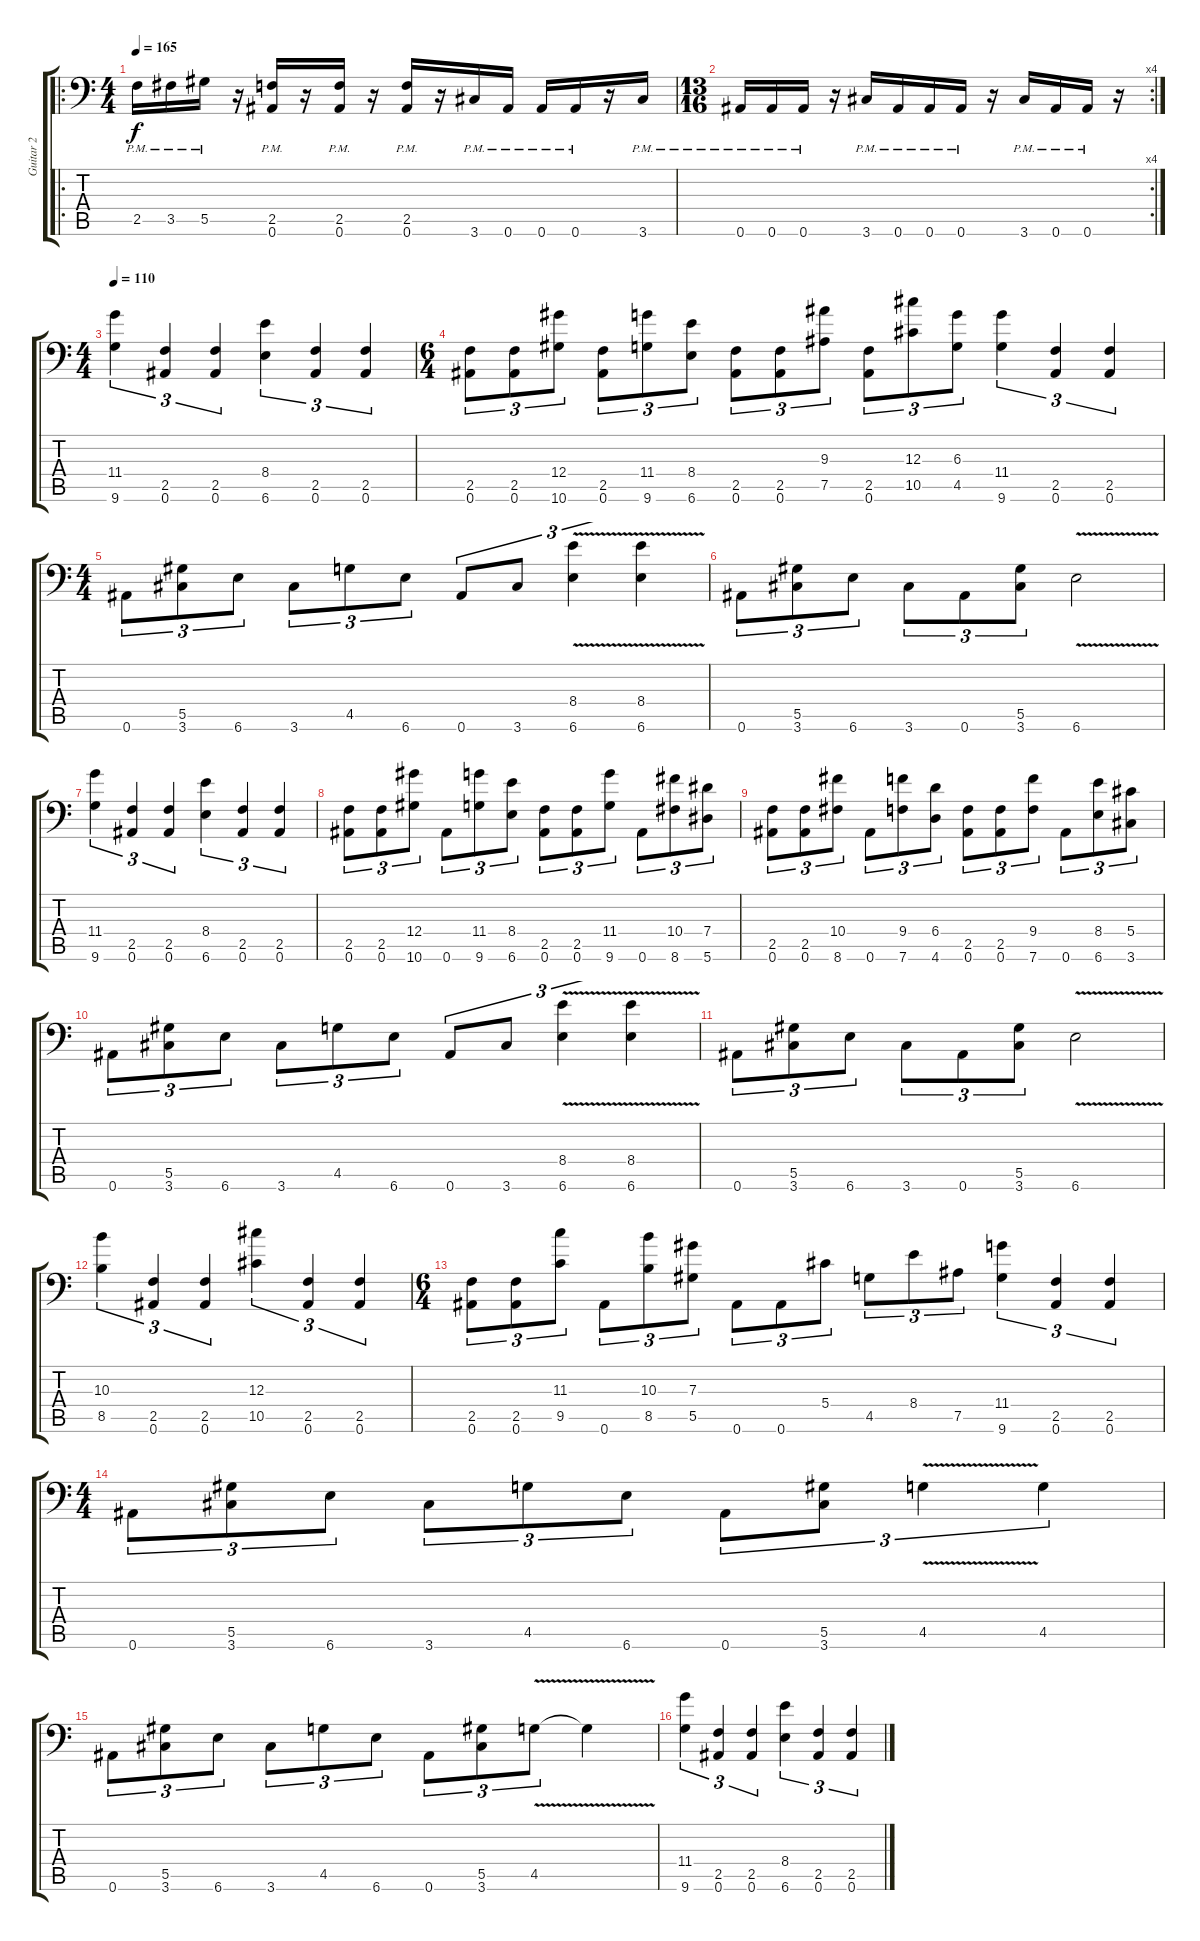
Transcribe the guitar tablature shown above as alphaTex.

\track ("Guitar 2" "Guitar 2") {instrument distortionguitar}
\staff {score tabs}
\tuning (Bb3 F3 Db3 Ab2 Eb2 Bb1) {hide}
\ro
\ts (4 4)
\tempo 165
\clef f4
\ks c
2.5{pm}.16{dy f} 3.5{pm}.16 5.5{pm}.16 r.16 (2.5{pm} 0.6{pm}).16 r.16 (2.5{pm} 0.6{pm}).16 r.16 (2.5{pm} 0.6{pm}).16 r.16 3.6{pm}.16 0.6{pm}.16 0.6{pm}.16 0.6{pm}.16 r.16 3.6{pm}.16 |
\rc 4
\ts (13 16)
0.6{pm}.16 0.6{pm}.16 0.6{pm}.16 r.16 3.6{pm}.16 0.6{pm}.16 0.6{pm}.16 0.6{pm}.16 r.16 3.6{pm}.16 0.6{pm}.16 0.6{pm}.16 r.16 |
\ts (4 4)
\tempo 110
(11.4 9.6).4{tu (3 2)} (2.5 0.6).4{tu (3 2)} (2.5 0.6).4{tu (3 2)} (8.4 6.6).4{tu (3 2)} (2.5 0.6).4{tu (3 2)} (2.5 0.6).4{tu (3 2)} |
\ts (6 4)
(2.5 0.6).8{tu (3 2)} (2.5 0.6).8{tu (3 2)} (12.4 10.6).8{tu (3 2)} (2.5 0.6).8{tu (3 2)} (11.4 9.6).8{tu (3 2)} (8.4 6.6).8{tu (3 2)} (2.5 0.6).8{tu (3 2)} (2.5 0.6).8{tu (3 2)} (9.3 7.5).8{tu (3 2)} (2.5 0.6).8{tu (3 2)} (12.3 10.5).8{tu (3 2)} (6.3 4.5).8{tu (3 2)} (11.4 9.6).4{tu (3 2)} (2.5 0.6).4{tu (3 2)} (2.5 0.6).4{tu (3 2)} |
\ts (4 4)
0.6.8{tu (3 2)} (5.5 3.6).8{tu (3 2)} 6.6.8{tu (3 2)} 3.6.8{tu (3 2)} 4.5.8{tu (3 2)} 6.6.8{tu (3 2)} 0.6.8{tu (3 2)} 3.6.8{tu (3 2)} (8.4{v} 6.6{v}).4{tu (3 2)} (8.4{v} 6.6{v}).4{tu (3 2)} |
0.6.8{tu (3 2)} (5.5 3.6).8{tu (3 2)} 6.6.8{tu (3 2)} 3.6.8{tu (3 2)} 0.6.8{tu (3 2)} (5.5 3.6).8{tu (3 2)} 6.6{v}.2 |
(11.4 9.6).4{tu (3 2)} (2.5 0.6).4{tu (3 2)} (2.5 0.6).4{tu (3 2)} (8.4 6.6).4{tu (3 2)} (2.5 0.6).4{tu (3 2)} (2.5 0.6).4{tu (3 2)} |
(2.5 0.6).8{tu (3 2)} (2.5 0.6).8{tu (3 2)} (12.4 10.6).8{tu (3 2)} 0.6.8{tu (3 2)} (11.4 9.6).8{tu (3 2)} (8.4 6.6).8{tu (3 2)} (2.5 0.6).8{tu (3 2)} (2.5 0.6).8{tu (3 2)} (11.4 9.6).8{tu (3 2)} 0.6.8{tu (3 2)} (10.4 8.6).8{tu (3 2)} (7.4 5.6).8{tu (3 2)} |
(2.5 0.6).8{tu (3 2)} (2.5 0.6).8{tu (3 2)} (10.4 8.6).8{tu (3 2)} 0.6.8{tu (3 2)} (9.4 7.6).8{tu (3 2)} (6.4 4.6).8{tu (3 2)} (2.5 0.6).8{tu (3 2)} (2.5 0.6).8{tu (3 2)} (9.4 7.6).8{tu (3 2)} 0.6.8{tu (3 2)} (8.4 6.6).8{tu (3 2)} (5.4 3.6).8{tu (3 2)} |
0.6.8{tu (3 2)} (5.5 3.6).8{tu (3 2)} 6.6.8{tu (3 2)} 3.6.8{tu (3 2)} 4.5.8{tu (3 2)} 6.6.8{tu (3 2)} 0.6.8{tu (3 2)} 3.6.8{tu (3 2)} (8.4{v} 6.6{v}).4{tu (3 2)} (8.4{v} 6.6{v}).4{tu (3 2)} |
0.6.8{tu (3 2)} (5.5 3.6).8{tu (3 2)} 6.6.8{tu (3 2)} 3.6.8{tu (3 2)} 0.6.8{tu (3 2)} (5.5 3.6).8{tu (3 2)} 6.6{v}.2 |
(10.3 8.5).4{tu (3 2)} (2.5 0.6).4{tu (3 2)} (2.5 0.6).4{tu (3 2)} (12.3 10.5).4{tu (3 2)} (2.5 0.6).4{tu (3 2)} (2.5 0.6).4{tu (3 2)} |
\ts (6 4)
(2.5 0.6).8{tu (3 2)} (2.5 0.6).8{tu (3 2)} (11.3 9.5).8{tu (3 2)} 0.6.8{tu (3 2)} (10.3 8.5).8{tu (3 2)} (7.3 5.5).8{tu (3 2)} 0.6.8{tu (3 2)} 0.6.8{tu (3 2)} 5.4.8{tu (3 2)} 4.5.8{tu (3 2)} 8.4.8{tu (3 2)} 7.5.8{tu (3 2)} (11.4 9.6).4{tu (3 2)} (2.5 0.6).4{tu (3 2)} (2.5 0.6).4{tu (3 2)} |
\ts (4 4)
0.6.8{tu (3 2)} (5.5 3.6).8{tu (3 2)} 6.6.8{tu (3 2)} 3.6.8{tu (3 2)} 4.5.8{tu (3 2)} 6.6.8{tu (3 2)} 0.6.8{tu (3 2)} (5.5 3.6).8{tu (3 2)} 4.5{v}.4{tu (3 2)} 4.5.4{tu (3 2)} |
0.6.8{tu (3 2)} (5.5 3.6).8{tu (3 2)} 6.6.8{tu (3 2)} 3.6.8{tu (3 2)} 4.5.8{tu (3 2)} 6.6.8{tu (3 2)} 0.6.8{tu (3 2)} (5.5 3.6).8{tu (3 2)} 4.5{v}.8{tu (3 2)} 4.5{t}.4 |
(11.4 9.6).4{tu (3 2)} (2.5 0.6).4{tu (3 2)} (2.5 0.6).4{tu (3 2)} (8.4 6.6).4{tu (3 2)} (2.5 0.6).4{tu (3 2)} (2.5 0.6).4{tu (3 2)}
